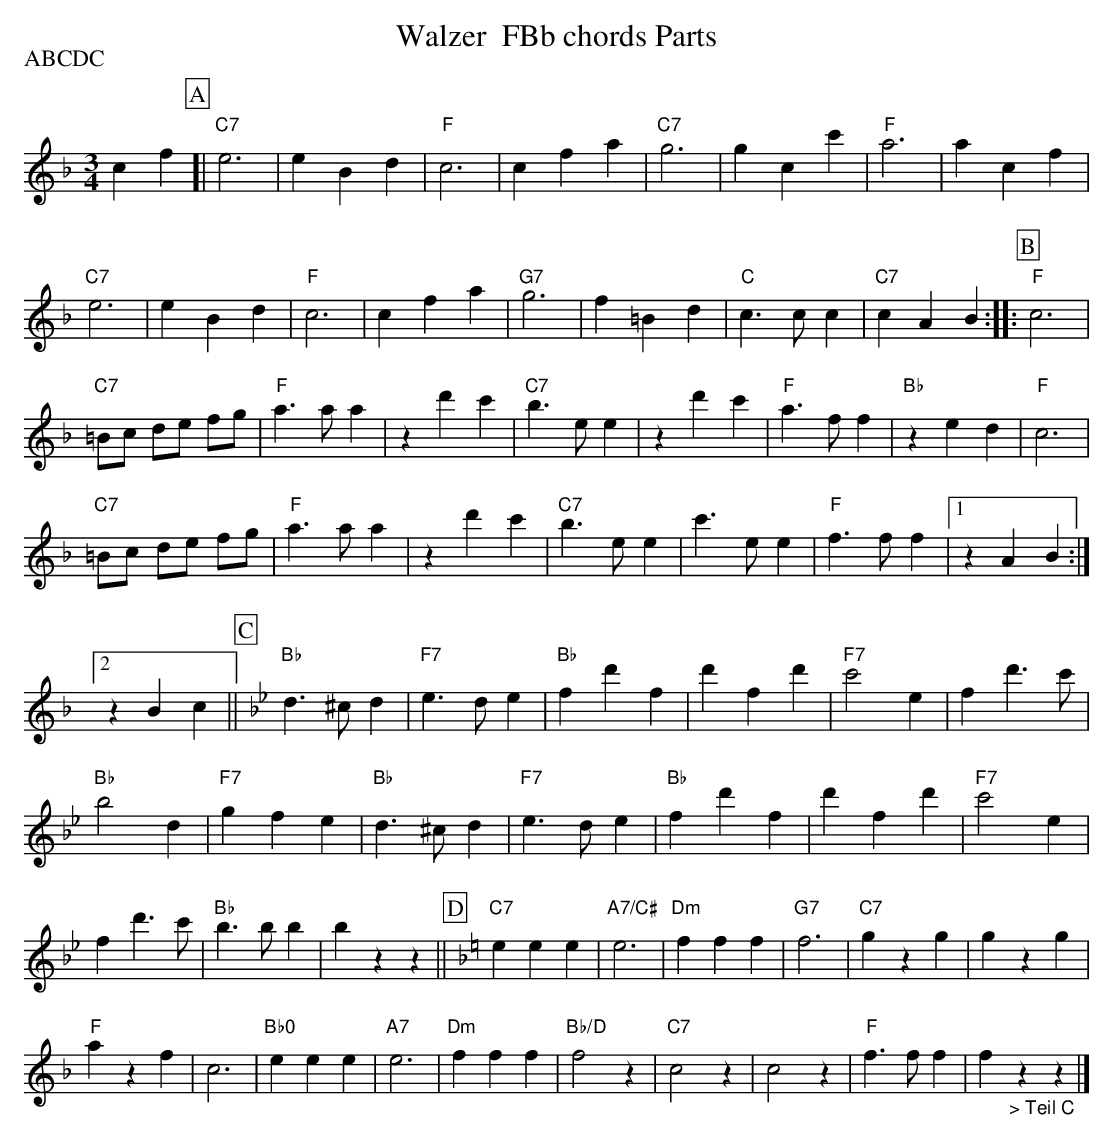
X:1
T: Walzer  FBb chords Parts
P:ABCDC
M:3/4
L:1/4
K:F %%MIDI gchordon
cf [P:A]  [| "C7"e3 | eBd | "F"c3 | cfa | "C7"g3 | gcc' | "F"a3 | acf |
"C7"e3 | eBd | "F"c3 | cfa | "G7"g3 | f=Bd | "C"c>cc | "C7"cAB :: [P:B]  "F"c3 |
"C7"=B/c/ d/e/ f/g/ | "F"a>aa | zd'c' | "C7"b>ee | zd'c' | "F"a>ff | "Bb"zed |  "F"c3 |
"C7"=B/c/ d/e/ f/g/ | "F"a>aa | zd'c' | "C7"b>ee | c'>ee | "F"f>ff |1 zAB :|2
zBc || [P:C] [K:Bb] "Bb"d>^cd | "F7"e>de | "Bb"fd'f | d'fd' | "F7"c'2e | fd'>c' |
"Bb"b2d | "F7"gfe | "Bb"d>^cd | "F7"e>de | "Bb"fd'f | d'fd' | "F7"c'2e |
fd'>c' | "Bb"b>bb | bzz || [P:D] [K:F] "C7"eee | "A7/C#"e3 | "Dm"fff | "G7"f3 | "C7"gzg | gzg |
"F"azf | c3 | "Bb0"eee | "A7"e3 | "Dm"fff | "Bb/D"f2z | "C7"c2z | c2z | "F"f>ff | f"_> Teil C"zz |]
